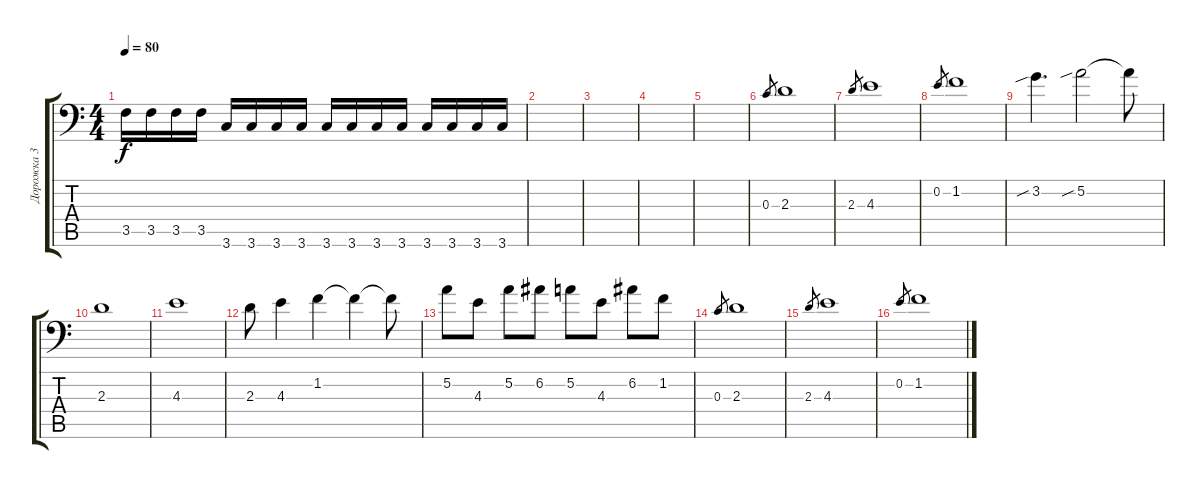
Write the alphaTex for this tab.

\track ("Дорожка 3" "Дорожка 3") {instrument distortionguitar}
\staff {score tabs}
\tuning (A3 E3 C3 G2 D2 A1) {hide}
\ts (4 4)
\tempo 80
\clef f4
\ks c
3.5.16{dy f} 3.5.16 3.5.16 3.5.16 3.6.16 3.6.16 3.6.16 3.6.16 3.6.16 3.6.16 3.6.16 3.6.16 3.6.16 3.6.16 3.6.16 3.6.16 |
|
|
|
|
0.3.8{gr} 2.3.1 |
2.3.8{gr} 4.3.1 |
0.2.8{gr} 1.2.1 |
3.2{sib}.4{d} 5.2{sib}.2 5.2{t}.8 |
2.3.1 |
4.3.1 |
2.3.8 4.3.4 1.2.4 1.2{t}.4 1.2{t}.8 |
5.2.8 4.3.8 5.2.8 6.2.8 5.2.8 4.3.8 6.2.8 1.2.8 |
0.3.8{gr} 2.3.1 |
2.3.8{gr} 4.3.1 |
0.2.8{gr} 1.2.1
